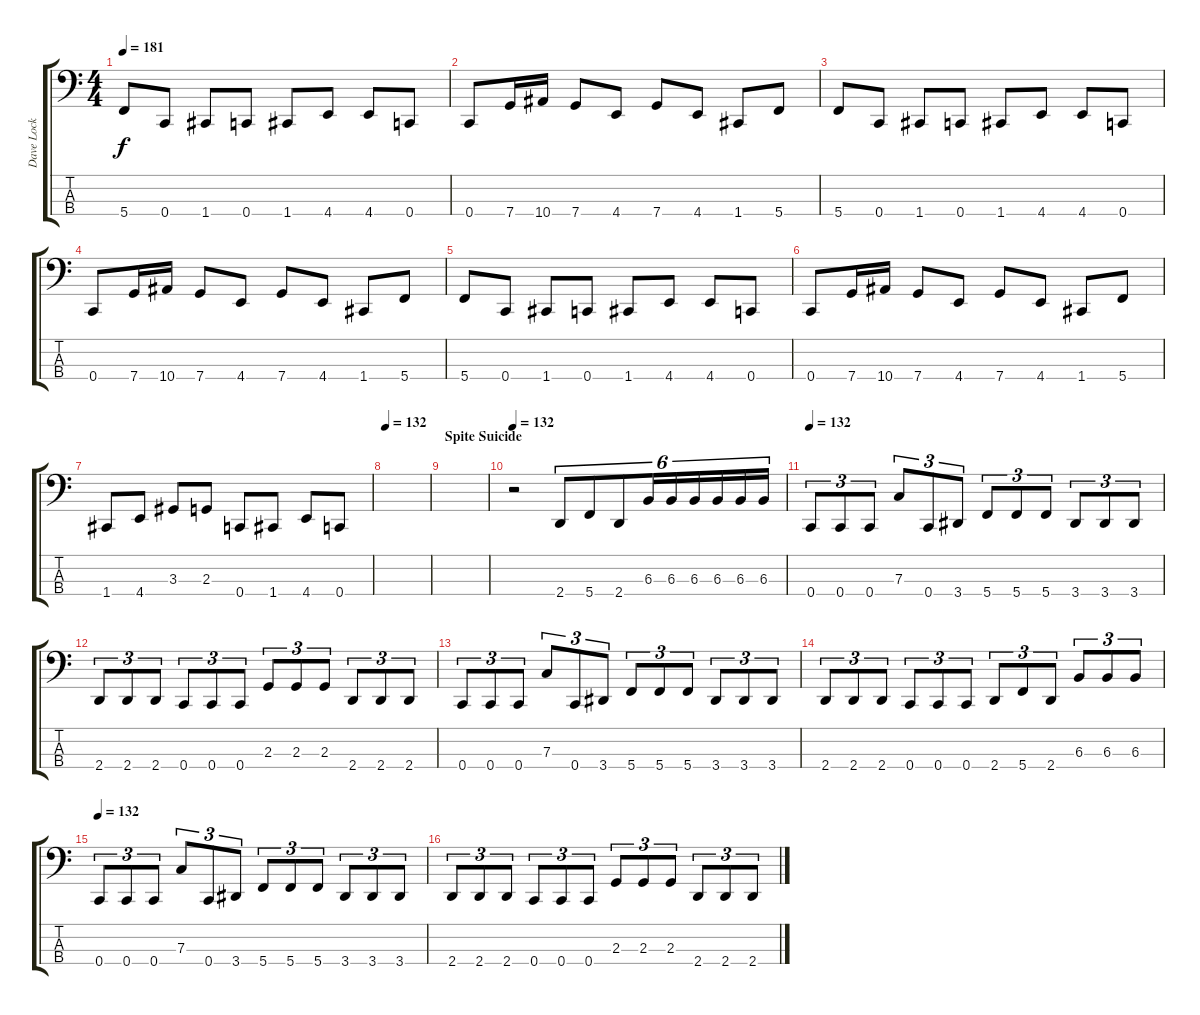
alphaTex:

\track ("Dave Lock (Bass)" "Dave Lock ") {instrument electricbasspick}
\staff {score tabs}
\tuning (Eb2 Bb1 F1 C1) {hide}
\ts (4 4)
\tempo 181
\clef f4
\ks c
5.4.8{dy f} 0.4.8 1.4.8 0.4.8 1.4.8 4.4.8 4.4.8 0.4.8 |
0.4.8 7.4.16 10.4.16 7.4.8 4.4.8 7.4.8 4.4.8 1.4.8 5.4.8 |
5.4.8 0.4.8 1.4.8 0.4.8 1.4.8 4.4.8 4.4.8 0.4.8 |
0.4.8 7.4.16 10.4.16 7.4.8 4.4.8 7.4.8 4.4.8 1.4.8 5.4.8 |
5.4.8 0.4.8 1.4.8 0.4.8 1.4.8 4.4.8 4.4.8 0.4.8 |
0.4.8 7.4.16 10.4.16 7.4.8 4.4.8 7.4.8 4.4.8 1.4.8 5.4.8 |
1.4.8 4.4.8 3.3.8 2.3.8 0.4.8 1.4.8 4.4.8 0.4.8 |
\tempo 132
|
\section ("" "Spite Suicide")
|
\tempo 132
r.2 2.4.8{tu (6 4)} 5.4.8{tu (6 4)} 2.4.8{tu (6 4)} 6.3.16{tu (6 4)} 6.3.16{tu (6 4)} 6.3.16{tu (6 4)} 6.3.16{tu (6 4)} 6.3.16{tu (6 4)} 6.3.16{tu (6 4)} |
\tempo 132
0.4.8{tu (3 2)} 0.4.8{tu (3 2)} 0.4.8{tu (3 2)} 7.3.8{tu (3 2)} 0.4.8{tu (3 2)} 3.4.8{tu (3 2)} 5.4.8{tu (3 2)} 5.4.8{tu (3 2)} 5.4.8{tu (3 2)} 3.4.8{tu (3 2)} 3.4.8{tu (3 2)} 3.4.8{tu (3 2)} |
2.4.8{tu (3 2)} 2.4.8{tu (3 2)} 2.4.8{tu (3 2)} 0.4.8{tu (3 2)} 0.4.8{tu (3 2)} 0.4.8{tu (3 2)} 2.3.8{tu (3 2)} 2.3.8{tu (3 2)} 2.3.8{tu (3 2)} 2.4.8{tu (3 2)} 2.4.8{tu (3 2)} 2.4.8{tu (3 2)} |
0.4.8{tu (3 2)} 0.4.8{tu (3 2)} 0.4.8{tu (3 2)} 7.3.8{tu (3 2)} 0.4.8{tu (3 2)} 3.4.8{tu (3 2)} 5.4.8{tu (3 2)} 5.4.8{tu (3 2)} 5.4.8{tu (3 2)} 3.4.8{tu (3 2)} 3.4.8{tu (3 2)} 3.4.8{tu (3 2)} |
2.4.8{tu (3 2)} 2.4.8{tu (3 2)} 2.4.8{tu (3 2)} 0.4.8{tu (3 2)} 0.4.8{tu (3 2)} 0.4.8{tu (3 2)} 2.4.8{tu (3 2)} 5.4.8{tu (3 2)} 2.4.8{tu (3 2)} 6.3.8{tu (3 2)} 6.3.8{tu (3 2)} 6.3.8{tu (3 2)} |
\tempo 132
0.4.8{tu (3 2)} 0.4.8{tu (3 2)} 0.4.8{tu (3 2)} 7.3.8{tu (3 2)} 0.4.8{tu (3 2)} 3.4.8{tu (3 2)} 5.4.8{tu (3 2)} 5.4.8{tu (3 2)} 5.4.8{tu (3 2)} 3.4.8{tu (3 2)} 3.4.8{tu (3 2)} 3.4.8{tu (3 2)} |
2.4.8{tu (3 2)} 2.4.8{tu (3 2)} 2.4.8{tu (3 2)} 0.4.8{tu (3 2)} 0.4.8{tu (3 2)} 0.4.8{tu (3 2)} 2.3.8{tu (3 2)} 2.3.8{tu (3 2)} 2.3.8{tu (3 2)} 2.4.8{tu (3 2)} 2.4.8{tu (3 2)} 2.4.8{tu (3 2)}
